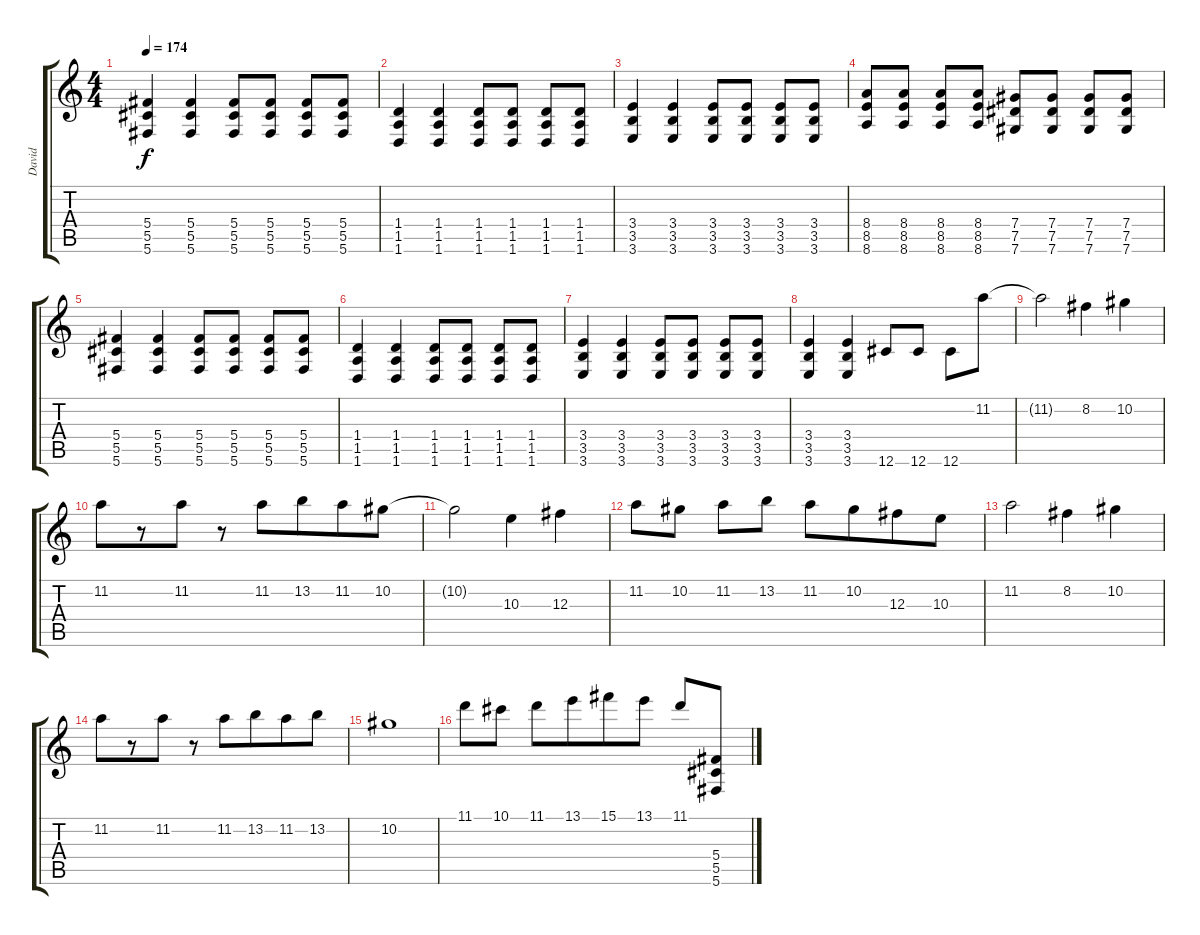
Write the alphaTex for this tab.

\track ("David" "David") {solo instrument distortionguitar}
\staff {score tabs}
\tuning (Eb4 Bb3 Gb3 Db3 Ab2 Db2) {hide}
\ts (4 4)
\tempo 174
\clef g2
\ks c
(5.4 5.5 5.6).4{dy f beam merge} (5.4 5.5 5.6).4 (5.4 5.5 5.6).8 (5.4 5.5 5.6).8 (5.4 5.5 5.6).8 (5.4 5.5 5.6).8 |
(1.4 1.5 1.6).4 (1.4 1.5 1.6).4 (1.4 1.5 1.6).8{beam merge} (1.4 1.5 1.6).8 (1.4 1.5 1.6).8{beam merge} (1.4 1.5 1.6).8 |
(3.4 3.5 3.6).4 (3.4 3.5 3.6).4 (3.4 3.5 3.6).8{beam merge} (3.4 3.5 3.6).8 (3.4 3.5 3.6).8{beam merge} (3.4 3.5 3.6).8 |
(8.4 8.5 8.6).8 (8.4 8.5 8.6).8 (8.4 8.5 8.6).8 (8.4 8.5 8.6).8 (7.4 7.5 7.6).8 (7.4 7.5 7.6).8 (7.4 7.5 7.6).8{beam merge} (7.4 7.5 7.6).8 |
(5.4 5.5 5.6).4{beam merge} (5.4 5.5 5.6).4 (5.4 5.5 5.6).8 (5.4 5.5 5.6).8 (5.4 5.5 5.6).8 (5.4 5.5 5.6).8 |
(1.4 1.5 1.6).4 (1.4 1.5 1.6).4 (1.4 1.5 1.6).8{beam merge} (1.4 1.5 1.6).8 (1.4 1.5 1.6).8{beam merge} (1.4 1.5 1.6).8 |
(3.4 3.5 3.6).4 (3.4 3.5 3.6).4 (3.4 3.5 3.6).8{beam merge} (3.4 3.5 3.6).8 (3.4 3.5 3.6).8{beam merge} (3.4 3.5 3.6).8 |
(3.4 3.5 3.6).4 (3.4 3.5 3.6).4 12.6.8 12.6.8 12.6.8 11.2.8 |
11.2{t}.2 8.2.4 10.2.4 |
11.2.8{beam merge} r.8 11.2.8 r.8{beam merge} 11.2.8{beam merge} 13.2.8{beam merge} 11.2.8{beam merge} 10.2.8 |
10.2{t}.2 10.3.4 12.3.4 |
11.2.8 10.2.8 11.2.8 13.2.8 11.2.8 10.2.8{beam merge} 12.3.8 10.3.8 |
11.2.2 8.2.4 10.2.4 |
11.2.8{beam merge} r.8 11.2.8 r.8{beam merge} 11.2.8{beam merge} 13.2.8{beam merge} 11.2.8{beam merge} 13.2.8 |
10.2.1 |
11.1.8 10.1.8 11.1.8 13.1.8{beam merge} 15.1.8 13.1.8 11.1.8 (5.4 5.5 5.6).8
